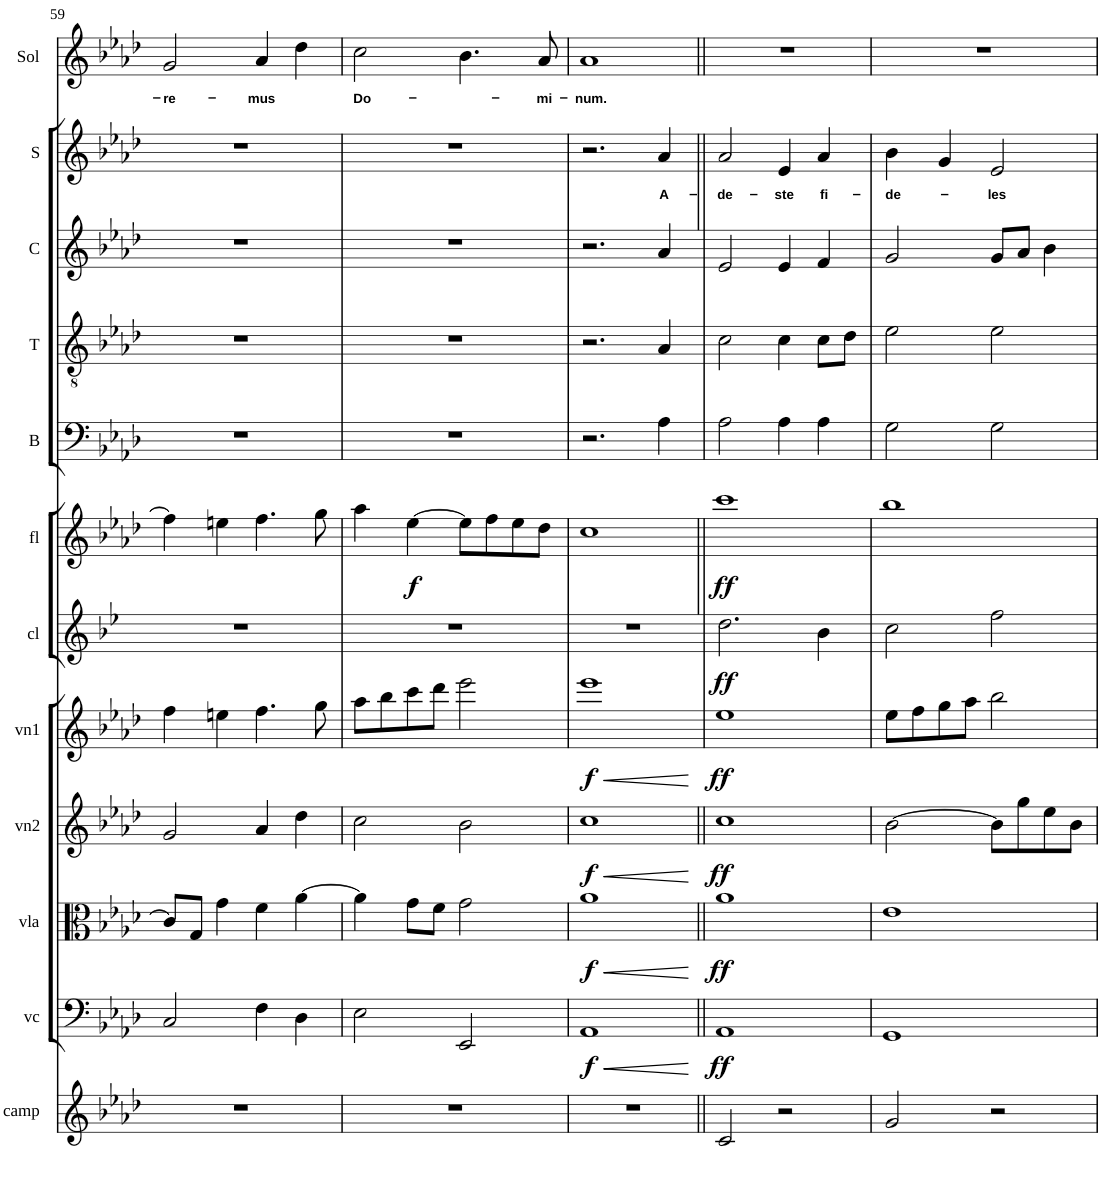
**kern	**kern	**dynam	**kern	**dynam	**kern	**dynam	**kern	**dynam	**kern	**dynam	**kern	**dynam	**kern	**kern	**kern	**kern	**text	**kern	**text
*part12	*part11	*part11	*part10	*part10	*part9	*part9	*part8	*part8	*part7	*part7	*part6	*part6	*part5	*part4	*part3	*part2	*part2	*part1	*part1
*staff12	*staff11	*staff11	*staff10	*staff10	*staff9	*staff9	*staff8	*staff8	*staff7	*staff7	*staff6	*staff6	*staff5	*staff4	*staff3	*staff2	*staff2	*staff1	*staff1
*I"Campane	*I"Violoncello	*	*I"Viola	*	*I"Violino 2	*	*I"Violino 1	*	*I"Clarinetto	*	*I"Flauto	*	*I"B	*I"T	*I"C	*I"S	*	*I"Solista	*
*I'camp	*I'vc	*	*I'vla	*	*I'vn2	*	*I'vn1	*	*I'cl	*	*I'fl	*	*I'B	*I'T	*I'C	*I'S	*	*I'Sol	*
!!LO:PB:g=z
*clefG2	*clefF4	*	*clefC3	*	*clefG2	*	*clefG2	*	*clefG2	*	*clefG2	*	*clefF4	*clefGv2	*clefG2	*clefG2	*	*clefG2	*
*	*	*	*	*	*	*	*	*	*Trd1c2	*	*	*	*	*	*	*	*	*	*
*k[b-e-a-d-]	*k[b-e-a-d-]	*	*k[b-e-a-d-]	*	*k[b-e-a-d-]	*	*k[b-e-a-d-]	*	*k[b-e-]	*	*k[b-e-a-d-]	*	*k[b-e-a-d-]	*k[b-e-a-d-]	*k[b-e-a-d-]	*k[b-e-a-d-]	*	*k[b-e-a-d-]	*
*M4/4	*M4/4	*	*M4/4	*	*M4/4	*	*M4/4	*	*M4/4	*	*M4/4	*	*M4/4	*M4/4	*M4/4	*M4/4	*	*M4/4	*
*met(c)	*met(c)	*	*met(c)	*	*met(c)	*	*met(c)	*	*met(c)	*	*met(c)	*	*met(c)	*met(c)	*met(c)	*met(c)	*	*met(c)	*
=59	=59	=59	=59	=59	=59	=59	=59	=59	=59	=59	=59	=59	=59	=59	=59	=59	=59	=59	=59
!	!	!	!	!	!	!	!	!	!	!	!	!	!	!	!	!	!	!	!LO:LY:b
1r	2C/	.	8c/L]	.	2g/	.	4ff\	.	1r	.	4ff\]	.	1r	1r	1r	1r	.	2g/	-re-
.	.	.	8G/J	.	.	.	.	.	.	.	.	.	.	.	.	.	.	.	.
.	.	.	4g\	.	.	.	4een\	.	.	.	4een\	.	.	.	.	.	.	.	.
!	!	!	!	!	!	!	!	!	!	!	!	!	!	!	!	!	!	!	!LO:LY:b
.	4F\	.	4f\	.	4a-/	.	4.ff\	.	.	.	4.ff\	.	.	.	.	.	.	4a-/	-mus
.	4D-\	.	[4a-\	.	4dd-\	.	.	.	.	.	.	.	.	.	.	.	.	4dd-\	.
.	.	.	.	.	.	.	8gg\	.	.	.	8gg\	.	.	.	.	.	.	.	.
=60	=60	=60	=60	=60	=60	=60	=60	=60	=60	=60	=60	=60	=60	=60	=60	=60	=60	=60	=60
!	!	!	!	!	!	!	!	!	!	!	!	!	!	!	!	!	!	!	!LO:LY:b
1r	2E-\	.	4a-\]	.	2cc\	.	8aa-\L	.	1r	.	4aa-\	.	1r	1r	1r	1r	.	2cc\	Do-
.	.	.	.	.	.	.	8bb-\	.	.	.	.	.	.	.	.	.	.	.	.
!	!	!	!	!	!	!	!	!	!	!	!	!LO:DY:b	!	!	!	!	!	!	!
.	.	.	8g\L	.	.	.	8ccc\	.	.	.	[4ee-\	f	.	.	.	.	.	.	.
.	.	.	8f\J	.	.	.	8ddd-\J	.	.	.	.	.	.	.	.	.	.	.	.
.	2EE-/	.	2g\	.	2b-\	.	2eee-\	.	.	.	8ee-\L]	.	.	.	.	.	.	4.b-\	.
.	.	.	.	.	.	.	.	.	.	.	8ff\	.	.	.	.	.	.	.	.
.	.	.	.	.	.	.	.	.	.	.	8ee-\	.	.	.	.	.	.	.	.
!	!	!	!	!	!	!	!	!	!	!	!	!	!	!	!	!	!	!	!LO:LY:b
.	.	.	.	.	.	.	.	.	.	.	8dd-\J	.	.	.	.	.	.	8a-/	-mi-
=61	=61	=61	=61	=61	=61	=61	=61	=61	=61	=61	=61	=61	=61	=61	=61	=61	=61	=61	=61
!	!	!LO:HP:b	!	!LO:HP:b	!	!LO:HP:b	!	!LO:HP:b	!	!	!	!	!	!	!	!	!	!	!LO:LY:b
!	!	!LO:DY:n=1:b	!	!LO:DY:n=1:b	!	!LO:DY:n=1:b	!	!LO:DY:n=1:b	!	!	!	!	!	!	!	!	!	!	!
1r	1AA-	< f	1a-	< f	1cc	< f	1eee-	< f	1r	.	1cc	.	2.r	2.r	2.r	2.r	.	1a-	-num.
!	!	!	!	!	!	!	!	!	!	!	!	!	!	!	!	!	!LO:LY:b	!	!
.	.	.	.	.	.	.	.	.	.	.	.	.	4A-\	4A-/	4a-/	4a-/	A-	.	.
.	.	[	.	[	.	[	.	[	.	.	.	.	.	.	.	.	.	.	.
=62||	=62||	=62||	=62||	=62||	=62||	=62||	=62||	=62||	=62||	=62||	=62||	=62||	=62||	=62||	=62||	=62||	=62||	=62||	=62||
!	!	!LO:DY:b	!	!LO:DY:b	!	!LO:DY:b	!	!LO:DY:b	!	!LO:DY:b	!	!LO:DY:b	!	!	!	!	!LO:LY:b	!	!
2c/	1AA-	ff	1a-	ff	1cc	ff	1ee-	ff	2.dd\	ff	1ccc	ff	2A-\	2c\	2e-/	2a-/	-de-	1r	.
!	!	!	!	!	!	!	!	!	!	!	!	!	!	!	!	!	!LO:LY:b	!	!
2r	.	.	.	.	.	.	.	.	.	.	.	.	4A-\	4c\	4e-/	4e-/	-ste	.	.
!	!	!	!	!	!	!	!	!	!	!	!	!	!	!	!	!	!LO:LY:b	!	!
.	.	.	.	.	.	.	.	.	4b-\	.	.	.	4A-\	8c\L	4f/	4a-/	fi-	.	.
.	.	.	.	.	.	.	.	.	.	.	.	.	.	8d-\J	.	.	.	.	.
=63	=63	=63	=63	=63	=63	=63	=63	=63	=63	=63	=63	=63	=63	=63	=63	=63	=63	=63	=63
!	!	!	!	!	!	!	!	!	!	!	!	!	!	!	!	!	!LO:LY:b	!	!
2g/	1GG	.	1e-	.	[2b-\	.	8ee-\L	.	2cc\	.	1bb-	.	2G\	2e-\	2g/	4b-\	-de-	1r	.
.	.	.	.	.	.	.	8ff\	.	.	.	.	.	.	.	.	.	.	.	.
.	.	.	.	.	.	.	8gg\	.	.	.	.	.	.	.	.	4g/	.	.	.
.	.	.	.	.	.	.	8aa-\J	.	.	.	.	.	.	.	.	.	.	.	.
!	!	!	!	!	!	!	!	!	!	!	!	!	!	!	!	!	!LO:LY:b	!	!
2r	.	.	.	.	8b-\L]	.	2bb-\	.	2ff\	.	.	.	2G\	2e-\	8g/L	2e-/	-les	.	.
.	.	.	.	.	8gg\	.	.	.	.	.	.	.	.	.	8a-/J	.	.	.	.
.	.	.	.	.	8ee-\	.	.	.	.	.	.	.	.	.	4b-\	.	.	.	.
.	.	.	.	.	8b-\J	.	.	.	.	.	.	.	.	.	.	.	.	.	.
=	=	=	=	=	=	=	=	=	=	=	=	=	=	=	=	=	=	=	=
*-	*-	*-	*-	*-	*-	*-	*-	*-	*-	*-	*-	*-	*-	*-	*-	*-	*-	*-	*-
